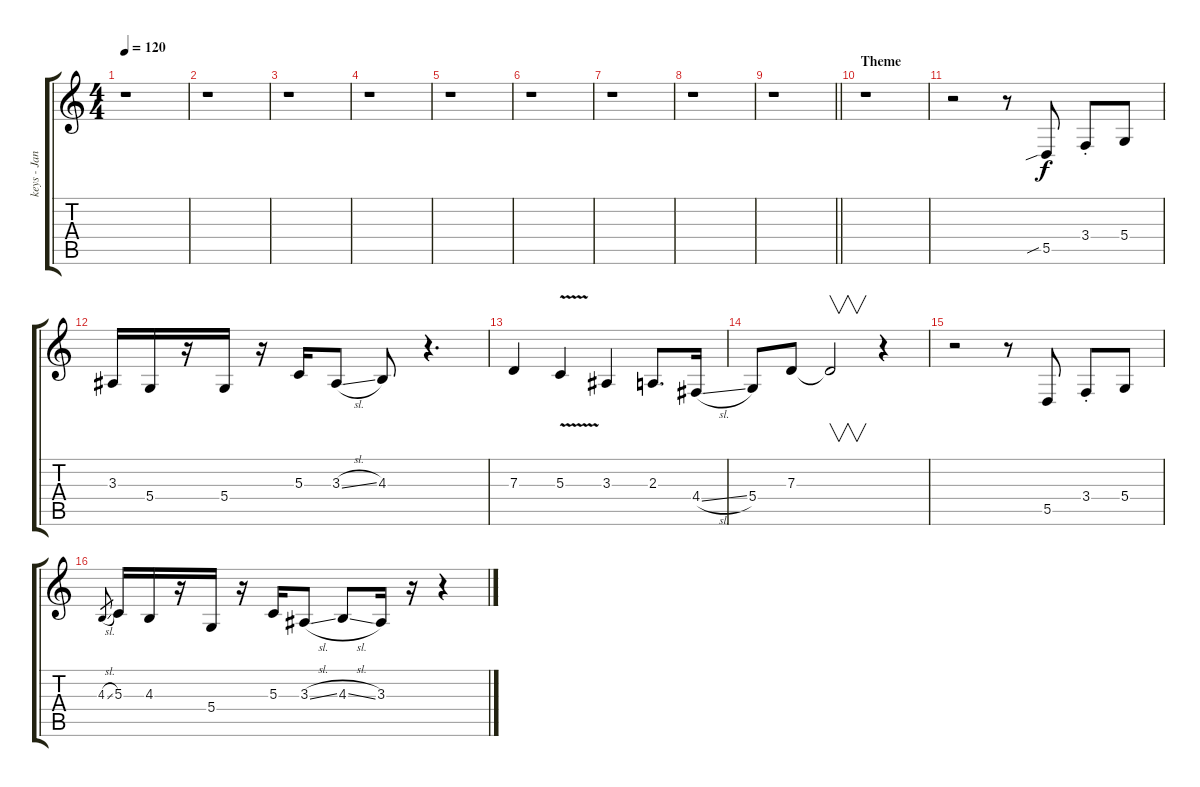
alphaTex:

\track ("keys - Jan Hammer" "keys - Jan") {instrument lead1square}
\staff {score tabs}
\tuning (E4 B3 G3 D3 A2 E2) {hide}
\ts (4 4)
\tempo 120
\clef g2
\ks c
r.1{dy f} |
r.1 |
r.1 |
r.1 |
r.1 |
r.1 |
r.1 |
r.1 |
\barLineRight lightlight
r.1 |
\section ("" "Theme")
r.1 |
r.2 r.8 5.5{sib}.8 3.4{st}.8 5.4.8 |
3.3.16 5.4.16 r.16 5.4.16 r.16 5.3.16 3.3{sl}.8 4.3.8 r.4{d} |
7.3.4 5.3{v}.4 3.3.4 2.3.8{d} 4.4{sl}.16 |
5.4.8 7.3.8 7.3{t}.2{v} r.4 |
r.2 r.8 5.5.8 3.4{st}.8 5.4.8 |
4.3{sl}.8{gr} 5.3.16 4.3.16 r.16 5.4.16 r.16 5.3.16 3.3{sl}.8 4.3{sl}.8 3.3.16 r.16 r.4
